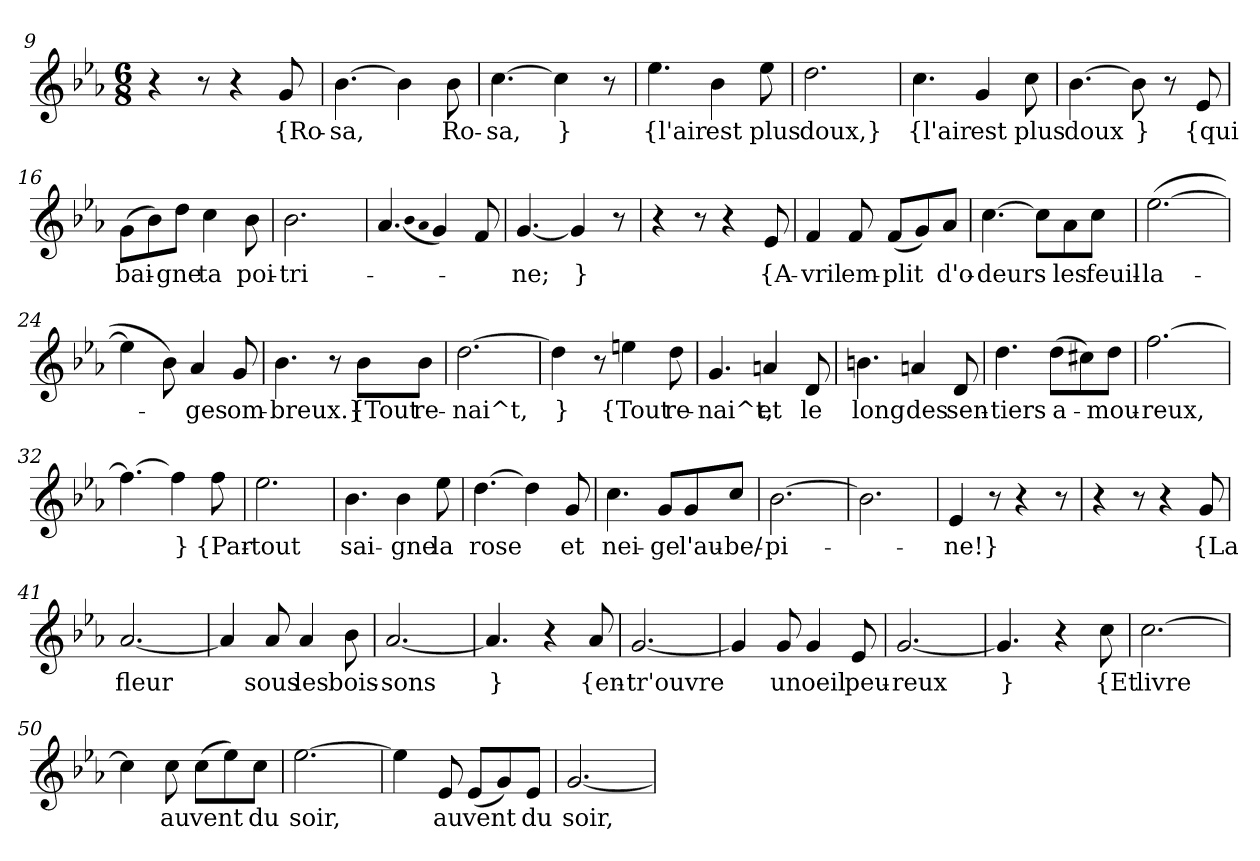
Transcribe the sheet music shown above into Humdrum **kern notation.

**kern	**text
*part1	*part1
*staff1	*staff1
*clefG2	*
*k[b-e-a-]	*
*M6/8	*
=9	=9
4r	.
8r	.
4r	.
8g	{Ro-
=10	=10
[4.b-	-sa,
4b-]	.
8b-	Ro-
=11	=11
[4.cc	-sa,
4cc]	}
8r	.
=12	=12
4.ee-	{l'air
4b-	est
8ee-	plus
=13	=13
2.dd	doux,}
=14	=14
4.cc	{l'air
4g	est
8cc	plus
=15	=15
[4.b-	doux
8b-]	}
8r	.
8e-	{qui
=16	=16
(8g\L	bai-
8b-\)	.
8dd\J	-gne
4cc	ta
8b-	poi-
=17	=17
2.b-	-tri-
=18	=18
4.a-	.
(qb-	.
qa-	.
4g)	.
8f	.
=19	=19
[4.g	-ne;
4g]	}
8r	.
=20	=20
4r	.
8r	.
4r	.
8e-	{A-
=21	=21
4f	-vril
8f	em-
(8f/L	-plit
8g/)	.
8a-/J	d'o-
=22	=22
[4.cc	-deurs
8cc\L]	.
8a-\	les
8cc\J	feuil-
=23	=23
([2.ee-	-la-
=24	=24
4ee-]	.
8b-)	.
4a-	-ges
8g	om-
=25	=25
4.b-	-breux.}
8r	.
8b-\L	{Tout
8b-\J	re-
=26	=26
[2.dd	-nai^t,
=27	=27
4dd]	}
8r	.
4een	{Tout
8dd	re-
=28	=28
4.g	-nai^t,
4an	et
8d	le
=29	=29
4.bn	long
4an	des
8d	sen-
=30	=30
4.dd	-tiers
(8dd\L	a-
8cc#X\)	.
8dd\J	-mou-
=31	=31
[2.ff	-reux,
=32	=32
4.ff_	.
4ff]	}
8ff	{Par-
=33	=33
2.ee-	-tout
=34	=34
4.b-	sai-
4b-	-gne
8ee-	la
=35	=35
[4.dd	rose
4dd]	.
8g	et
=36	=36
4.cc	nei-
8g/L	-ge
8g/	l'au-
8cc/J	-be/-
=37	=37
[2.b-	-pi-
=38	=38
2.b-]	.
=39	=39
4e-	-ne!}
8r	.
4r	.
8r	.
=40	=40
4r	.
8r	.
4r	.
8g	{La
=41	=41
[2.a-	fleur
=42	=42
4a-]	.
8a-	sous
4a-	les
8b-	bois-
=43	=43
[2.a-	-sons
=44	=44
4.a-]	}
4r	.
8a-	{en-
=45	=45
[2.g	-tr'ouvre
=46	=46
4g]	.
8g	un
4g	oeil
8e-	peu-
=47	=47
[2.g	-reux
=48	=48
4.g]	}
4r	.
8cc	{Et
=49	=49
[2.cc	livre
=50	=50
4cc]	.
8cc	au
(8cc\L	vent
8ee-\)	.
8cc\J	du
=51	=51
[2.ee-	soir,
=52	=52
4ee-]	.
8e-	au
(8e-/L	vent
8g/)	.
8e-/J	du
=53	=53
[2.g	soir,
=	=
*-	*-
